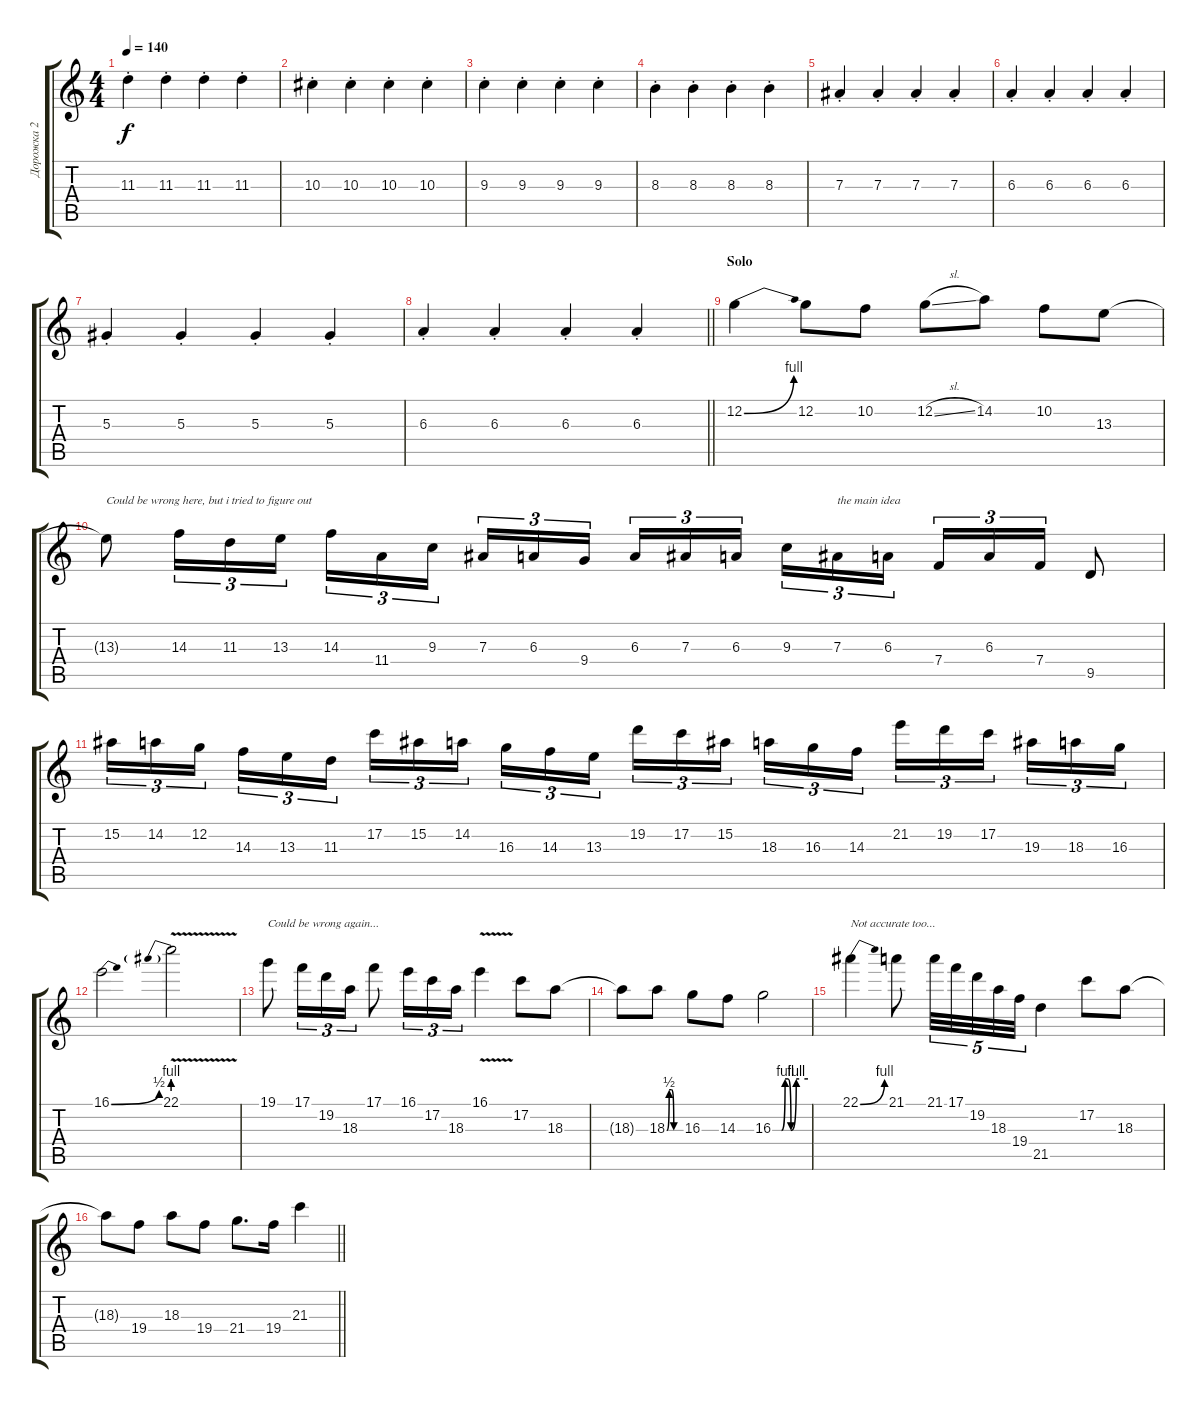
\track ("Дорожка 2" "Дорожка 2") {instrument distortionguitar}
\staff {score tabs}
\tuning (C4 G3 Eb3 Bb2 F2 C2) {hide}
\ts (4 4)
\tempo 140
\clef g2
\ks c
11.3{st}.4{dy f} 11.3{st}.4 11.3{st}.4 11.3{st}.4 |
10.3{st}.4 10.3{st}.4 10.3{st}.4 10.3{st}.4 |
9.3{st}.4 9.3{st}.4 9.3{st}.4 9.3{st}.4 |
8.3{st}.4 8.3{st}.4 8.3{st}.4 8.3{st}.4 |
7.3{st}.4 7.3{st}.4 7.3{st}.4 7.3{st}.4 |
6.3{st}.4 6.3{st}.4 6.3{st}.4 6.3{st}.4 |
5.3{st}.4 5.3{st}.4 5.3{st}.4 5.3{st}.4 |
\barLineRight lightlight
6.3{st}.4 6.3{st}.4 6.3{st}.4 6.3{st}.4 |
\section ("" "Solo")
12.2{be (bend 0 0 60 4)}.4 12.2.8 10.2.8 12.2{sl}.8 14.2.8 10.2.8 13.3.8 |
13.3{t}.8{txt "Could be wrong here, but i tried to figure out"} 14.3.16{tu (3 2)} 11.3.16{tu (3 2)} 13.3.16{tu (3 2)} 14.3.16{tu (3 2)} 11.4.16{tu (3 2)} 9.3.16{tu (3 2) beam splitsecondary} 7.3.16{tu (3 2)} 6.3.16{tu (3 2)} 9.4.16{tu (3 2)} 6.3.16{tu (3 2)} 7.3.16{tu (3 2)} 6.3.16{tu (3 2) beam splitsecondary} 9.3.16{tu (3 2)} 7.3.16{tu (3 2) txt "the main idea"} 6.3.16{tu (3 2)} 7.4.16{tu (3 2)} 6.3.16{tu (3 2)} 7.4.16{tu (3 2)} 9.5.8 |
15.2.16{tu (3 2)} 14.2.16{tu (3 2)} 12.2.16{tu (3 2) beam splitsecondary} 14.3.16{tu (3 2)} 13.3.16{tu (3 2)} 11.3.16{tu (3 2)} 17.2.16{tu (3 2)} 15.2.16{tu (3 2)} 14.2.16{tu (3 2) beam splitsecondary} 16.3.16{tu (3 2)} 14.3.16{tu (3 2)} 13.3.16{tu (3 2)} 19.2.16{tu (3 2)} 17.2.16{tu (3 2)} 15.2.16{tu (3 2) beam splitsecondary} 18.3.16{tu (3 2)} 16.3.16{tu (3 2)} 14.3.16{tu (3 2)} 21.2.16{tu (3 2)} 19.2.16{tu (3 2)} 17.2.16{tu (3 2) beam splitsecondary} 19.3.16{tu (3 2)} 18.3.16{tu (3 2)} 16.3.16{tu (3 2)} |
16.1{be (bend 0 0 60 2)}.2 22.1{be (prebend 0 4 60 4) v}.2 |
19.1.8{txt "Could be wrong again..."} 17.1.16{tu (3 2)} 19.2.16{tu (3 2)} 18.3.16{tu (3 2)} 17.1.8 16.1.16{tu (3 2)} 17.2.16{tu (3 2)} 18.3.16{tu (3 2)} 16.1{v}.4 17.2.8 18.3.8 |
18.3{t}.8 18.3{be (custom 0 0 10 2 20 2 30 0 60 0)}.8 16.3.8 14.3.8 16.3{be (custom 0 0 15 0 21 4 26 4 31 0 40 4 45 4 60 4)}.2 |
22.1{be (bend 0 0 60 4)}.4{txt "Not accurate too..."} 21.1.8 21.1.32{tu (5 4)} 17.1.32{tu (5 4)} 19.2.32{tu (5 4)} 18.3.32{tu (5 4)} 19.4.32{tu (5 4)} 21.5.4 17.2.8 18.3.8 |
\barLineRight lightlight
18.3{t}.8 19.4.8 18.3.8 19.4.8 21.4.8{d} 19.4.16 21.3.4
